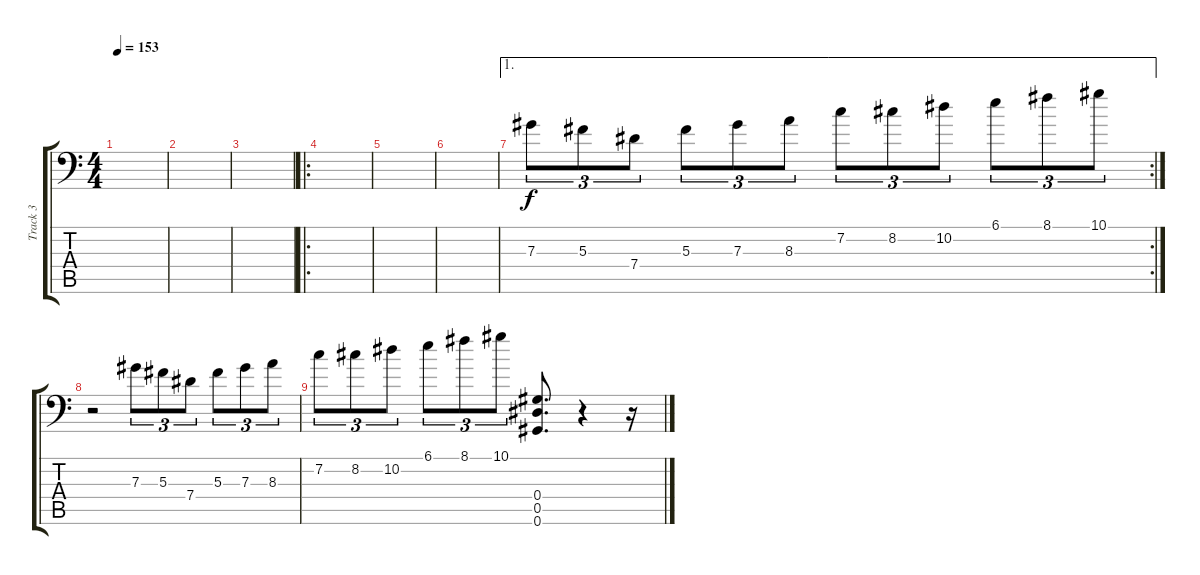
\track ("Track 3" "Track 3") {instrument distortionguitar}
\staff {score tabs}
\tuning (Bb3 F3 Db3 Ab2 Eb2 Ab1) {hide}
\ts (4 4)
\tempo 153
\clef f4
\ks c
|
|
|
\ro
|
|
|
\ae 1
\rc 2
7.3.8{tu (3 2)} 5.3.8{tu (3 2)} 7.4.8{tu (3 2)} 5.3.8{tu (3 2)} 7.3.8{tu (3 2)} 8.3.8{tu (3 2)} 7.2.8{tu (3 2)} 8.2.8{tu (3 2)} 10.2.8{tu (3 2)} 6.1.8{tu (3 2)} 8.1.8{tu (3 2)} 10.1.8{tu (3 2)} |
r.2 7.3.8{tu (3 2)} 5.3.8{tu (3 2)} 7.4.8{tu (3 2)} 5.3.8{tu (3 2)} 7.3.8{tu (3 2)} 8.3.8{tu (3 2)} |
7.2.8{tu (3 2)} 8.2.8{tu (3 2)} 10.2.8{tu (3 2)} 6.1.8{tu (3 2)} 8.1.8{tu (3 2)} 10.1.8{tu (3 2)} (0.4 0.5 0.6).8{d} r.4 r.16
